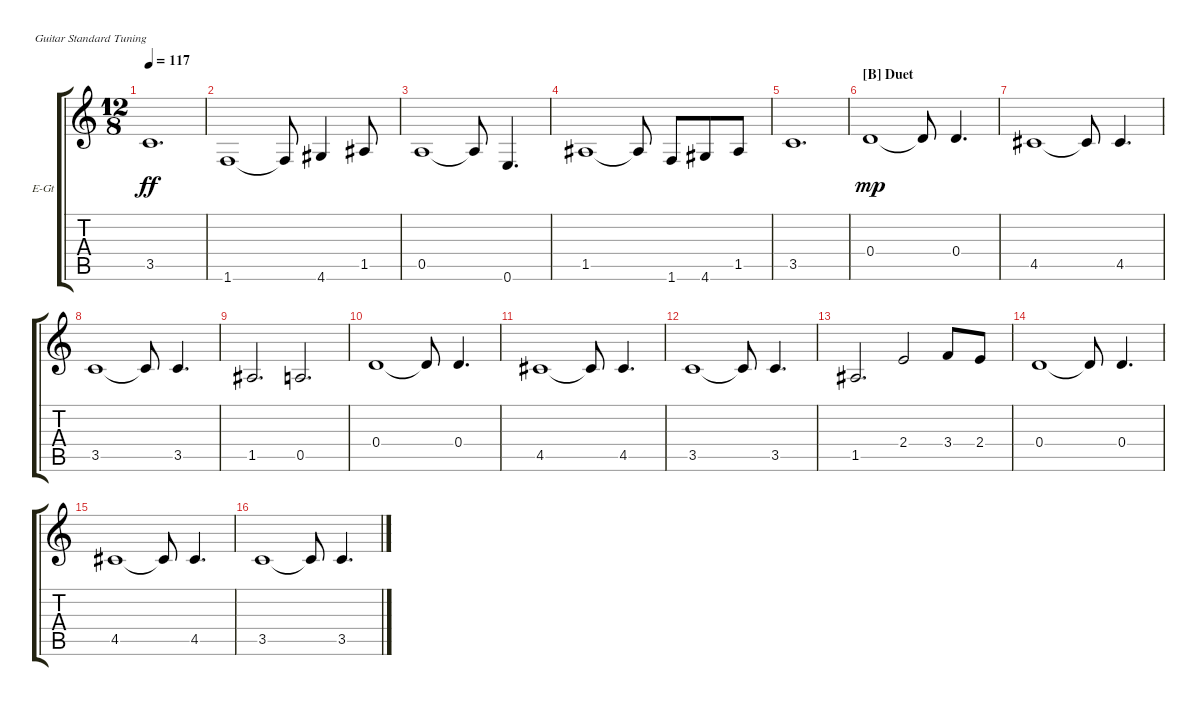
\defaultSystemsLayout 4
\bracketExtendMode groupsimilarinstruments
\firstSystemTrackNameOrientation horizontal
\otherSystemsTrackNameOrientation horizontal
\track ("Electric Guitar" "E-Gt") {instrument distortionguitar}
\staff {score tabs}
\tuning (E4 B3 G3 D3 A2 E2)
\ts (12 8)
\tempo 117
\clef g2
\scale
0.333333
\ks c
3.5.1{d dy ff} |
\scale
0.333333 1.6.1 1.6{t}.8 4.6.4 1.5.8 |
\scale
0.333333 0.5.1 0.5{t}.8 0.6.4{d} |
\scale
0.333333 1.5.1 1.5{t}.8 1.6.8 4.6.8 1.5.8 |
\scale
0.333333 3.5.1{d} |
\section ("B" "Duet")
0.4.1{dy mp} 0.4{t}.8 0.4.4{d} |
4.5.1 4.5{t}.8 4.5.4{d} |
3.5.1 3.5{t}.8 3.5.4{d} |
1.5.2{d} 0.5.2{d} |
0.4.1 0.4{t}.8 0.4.4{d} |
4.5.1 4.5{t}.8 4.5.4{d} |
3.5.1 3.5{t}.8 3.5.4{d} |
1.5.2{d} 2.4.2 3.4.8 2.4.8 |
0.4.1 0.4{t}.8 0.4.4{d} |
4.5.1 4.5{t}.8 4.5.4{d} |
3.5.1 3.5{t}.8 3.5.4{d}
